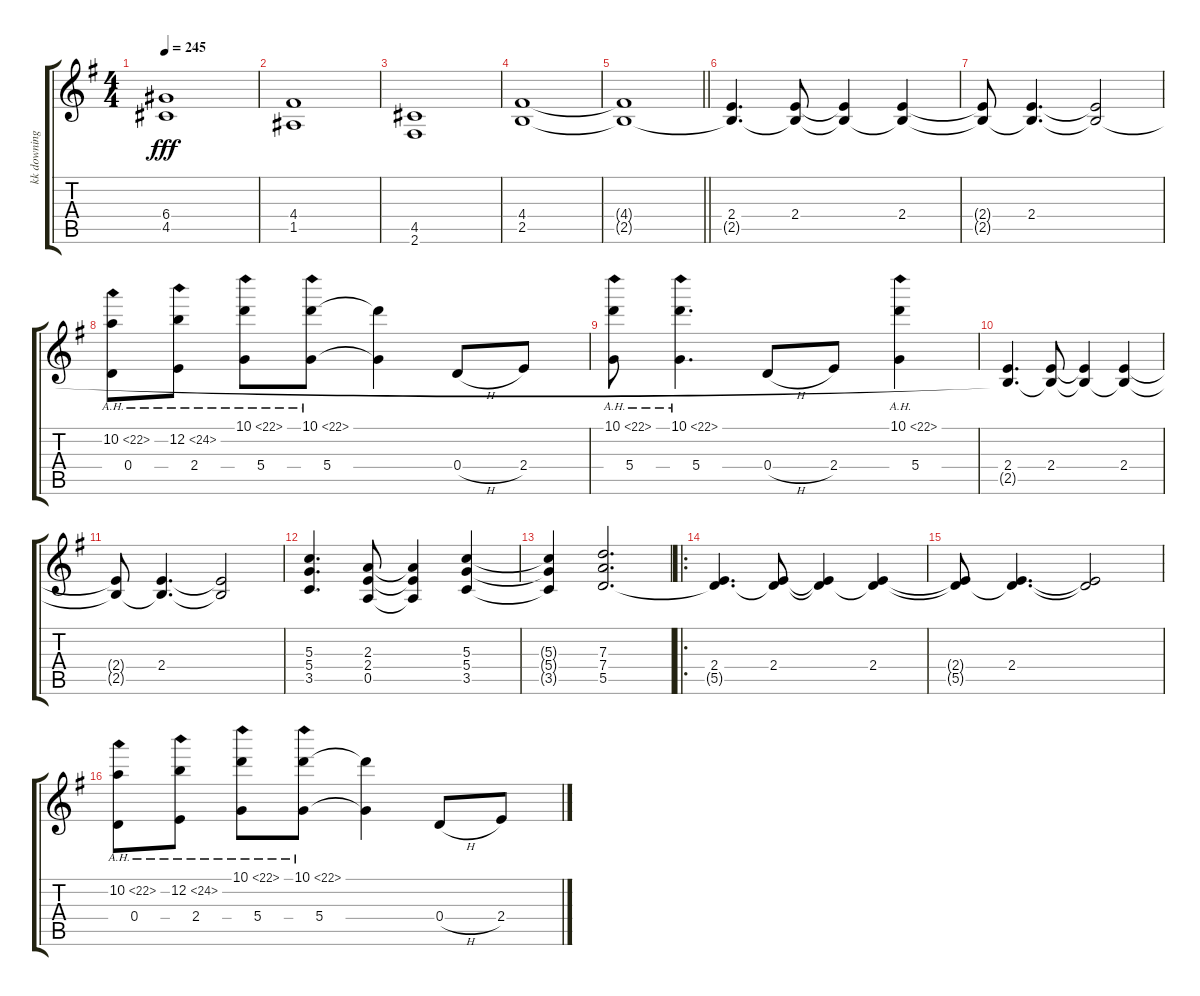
\track ("kk downing" "kk downing") {instrument distortionguitar}
\staff {score tabs}
\tuning (E4 B3 G3 D3 A2 E2) {hide}
\ts (4 4)
\tempo 245
\clef g2
\ks g
(6.4 4.5).1{dy fff} |
(4.4 1.5).1 |
(4.5 2.6).1 |
(4.4 2.5).1 |
\barLineRight lightlight
(4.4{t} 2.5{t}).1 |
(2.4 2.5{t}).4{d} (2.4 2.5{t}).8 (2.4{t} 2.5{t}).4 (2.4 2.5{t}).4 |
(2.4{t} 2.5{t}).8 (2.4 2.5{t}).4{d} (2.4{t} 2.5{t}).2 |
(10.2{ah 12} 0.4).8 (12.2{ah 12} 2.4).8 (10.1{ah 12} 5.4).8 (10.1{ah 12} 5.4).8 (10.1{t} 5.4{t}).4 0.4{h}.8 2.4.8 |
(10.1{ah 12} 5.4).8 (10.1{ah 12} 5.4).4{d} 0.4{h}.8 2.4.8 (10.1{ah 12} 5.4).4 |
(2.4 2.5{t}).4{d} (2.4 2.5{t}).8 (2.4{t} 2.5{t}).4 (2.4 2.5{t}).4 |
(2.4{t} 2.5{t}).8 (2.4 2.5{t}).4{d} (2.4{t} 2.5{t}).2 |
(5.3 5.4 3.5).4{d} (2.3 2.4 0.5).8 (2.3{t} 2.4{t} 0.5{t}).4 (5.3 5.4 3.5).4 |
(5.3{t} 5.4{t} 3.5{t}).4 (7.3 7.4 5.5).2{d} |
\ro
(2.4 5.5{t}).4{d} (2.4 5.5{t}).8 (2.4{t} 5.5{t}).4 (2.4 5.5{t}).4 |
(2.4{t} 5.5{t}).8 (2.4 5.5{t}).4{d} (2.4{t} 5.5{t}).2 |
(10.2{ah 12} 0.4).8 (12.2{ah 12} 2.4).8 (10.1{ah 12} 5.4).8 (10.1{ah 12} 5.4).8 (10.1{t} 5.4{t}).4 0.4{h}.8 2.4.8
